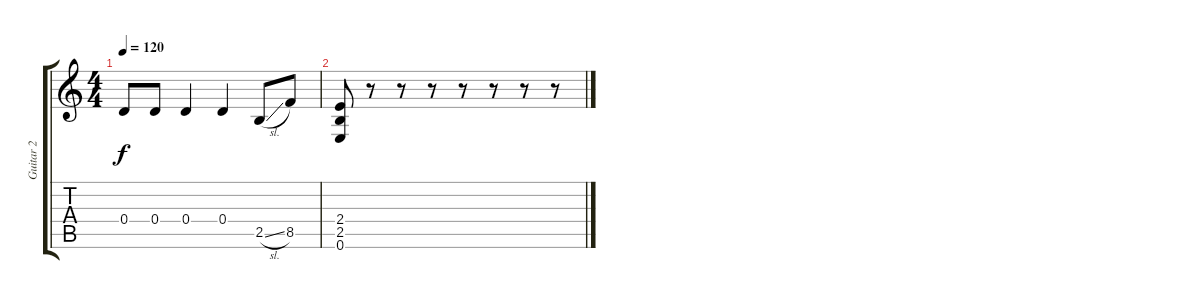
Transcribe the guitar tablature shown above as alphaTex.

\track ("Guitar 2" "Guitar 2") {instrument distortionguitar}
\staff {score tabs}
\tuning (E4 B3 G3 D3 A2 E2) {hide}
\ts (4 4)
\tempo 120
\clef g2
\ks c
0.4.8{dy f} 0.4.8 0.4.4 0.4.4 2.5{sl}.8 8.5.8 |
(2.4 2.5 0.6).8 r.8 r.8 r.8 r.8 r.8 r.8 r.8
